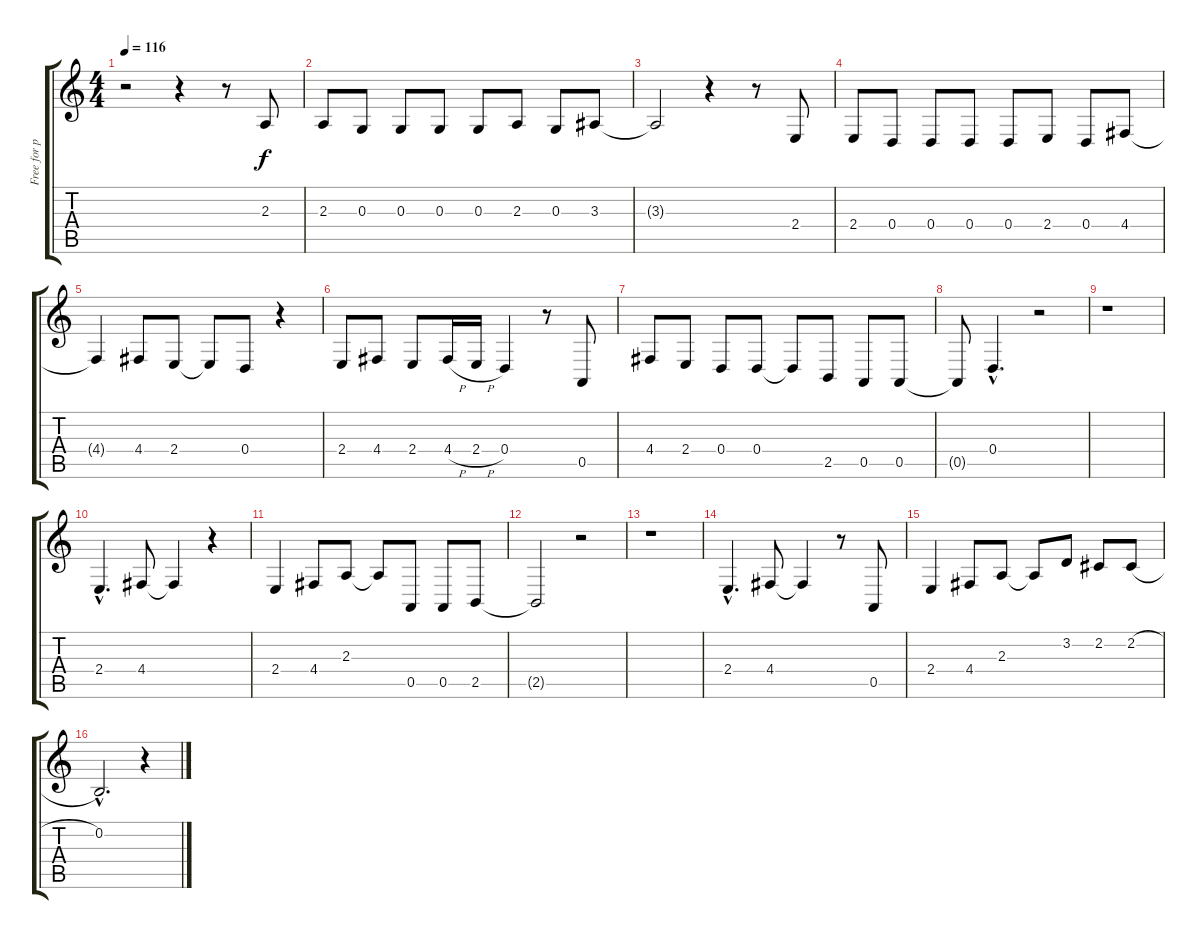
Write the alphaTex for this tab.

\track ("Free for personal or" "Free for p") {instrument altosax}
\staff {score tabs}
\tuning (E4 B3 G3 D3 A2 E2) {hide}
\ts (4 4)
\tempo 116
\clef g2
\ks c
r.2{dy f} r.4 r.8 2.3.8 |
2.3.8 0.3.8 0.3.8 0.3.8 0.3.8 2.3.8 0.3.8 3.3.8 |
3.3{t}.2 r.4 r.8 2.4.8 |
2.4.8 0.4.8 0.4.8 0.4.8 0.4.8 2.4.8 0.4.8 4.4.8 |
4.4{t}.4 4.4.8 2.4.8 2.4{t}.8 0.4.8 r.4 |
2.4.8 4.4.8 2.4.8 4.4{h}.16 2.4{h}.16 0.4.4 r.8 0.5.8 |
4.4.8 2.4.8 0.4.8 0.4.8 0.4{t}.8 2.5.8 0.5.8 0.5.8 |
0.5{t}.8 0.4{hac}.4{d} r.2 |
r.1 |
2.4{hac}.4{d} 4.4.8 4.4{t}.4 r.4 |
2.4.4 4.4.8 2.3.8 2.3{t}.8 0.5.8 0.5.8 2.5.8 |
2.5{t}.2 r.2 |
r.1 |
2.4{hac}.4{d} 4.4.8 4.4{t}.4 r.8 0.5.8 |
2.4.4 4.4.8 2.3.8 2.3{t}.8 3.2.8 2.2.8 2.2{h}.8 |
0.2{hac}.2{d} r.4
